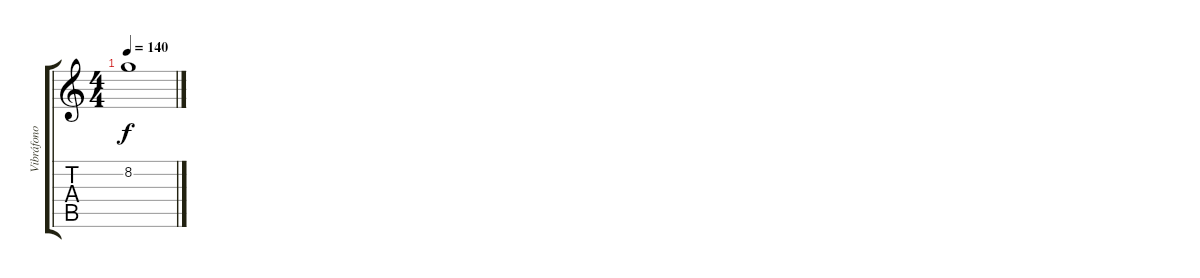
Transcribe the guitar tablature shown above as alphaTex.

\track ("Vibráfono" "Vibráfono") {instrument vibraphone}
\staff {score tabs}
\tuning (E5 B4 G4 D4 A3 E3) {hide}
\ts (4 4)
\tempo 140
\clef g2
\ks c
8.2.1{dy f}
